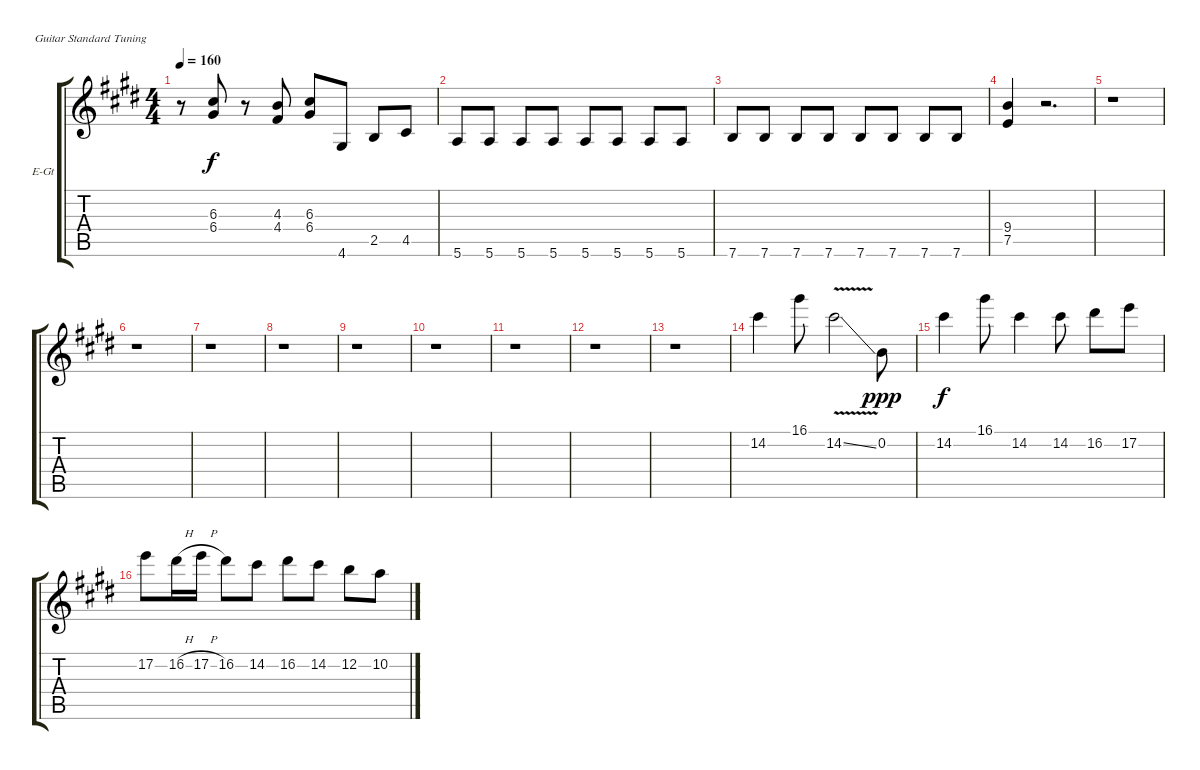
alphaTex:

\bracketExtendMode groupsimilarinstruments
\firstSystemTrackNameOrientation horizontal
\otherSystemsTrackNameOrientation horizontal
\track ("Guitar 1" "E-Gt") {instrument distortionguitar}
\staff {score tabs}
\tuning (E4 B3 G3 D3 A2 E2)
\ts (4 4)
\tempo 160
\clef g2
\ks e
r.8{dy f} (6.3 6.4).8 r.8 (4.3 4.4).8 (6.3 6.4).8 4.6.8 2.5.8 4.5.8 |
5.6.8 5.6.8 5.6.8 5.6.8 5.6.8 5.6.8 5.6.8 5.6.8 |
7.6.8 7.6.8 7.6.8 7.6.8 7.6.8 7.6.8 7.6.8 7.6.8 |
(9.4 7.5).4 r.2{d} |
r.1 |
r.1 |
r.1 |
r.1 |
r.1 |
r.1 |
r.1 |
r.1 |
r.1 |
14.2.4 16.1.8 14.2{v ss}.2 0.2.8{dy ppp} |
14.2.4{dy f} 16.1.8 14.2.4 14.2.8 16.2.8 17.2.8 |
17.2.8 16.2{h}.16 17.2{h}.16 16.2.8 14.2.8 16.2.8 14.2.8 12.2.8 10.2.8
